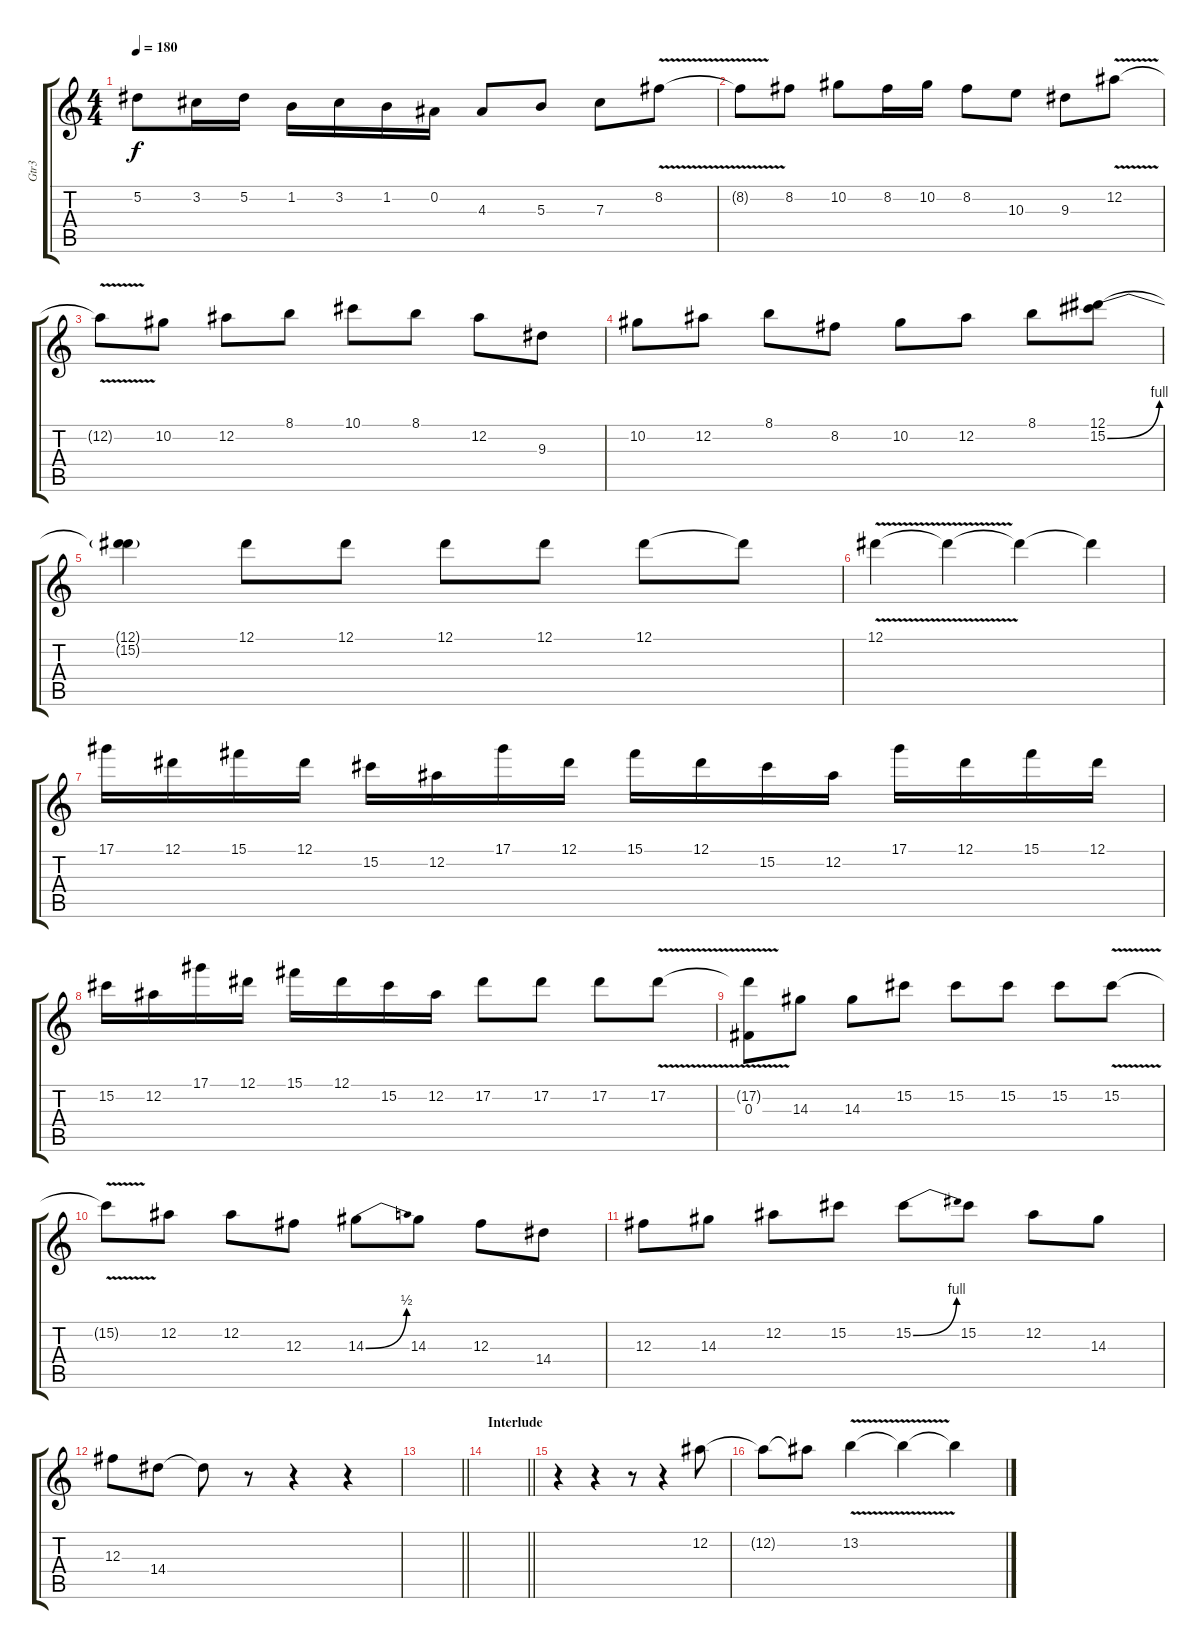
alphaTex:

\track ("Gtr3" "Gtr3") {instrument distortionguitar}
\staff {score tabs}
\tuning (Eb4 Bb3 Gb3 Db3 Ab2 Eb2) {hide}
\ts (4 4)
\tempo 180
\clef g2
\ks c
5.2{t}.8{dy f} 3.2.16 5.2.16 1.2.16 3.2.16 1.2.16 0.2.16 4.3.8 5.3.8 7.3.8 8.2{v}.8 |
8.2{t}.8 8.2.8 10.2.8 8.2.16 10.2.16 8.2.8 10.3.8 9.3.8 12.2{v}.8 |
12.2{t}.8 10.2.8 12.2.8 8.1.8 10.1.8 8.1.8 12.2.8 9.3.8 |
10.2.8 12.2.8 8.1.8 8.2.8 10.2.8 12.2.8 8.1.8 (12.1 15.2{be (bend 0 0 60 4)}).8 |
(12.1{t} 15.2{t}).4 12.1.8 12.1.8 12.1.8 12.1.8 12.1.8 12.1{t}.8 |
12.1{v}.4 12.1{t}.4 12.1{t}.4 12.1{t}.4 |
17.1.16 12.1.16 15.1.16 12.1.16 15.2.16 12.2.16 17.1.16 12.1.16 15.1.16 12.1.16 15.2.16 12.2.16 17.1.16 12.1.16 15.1.16 12.1.16 |
15.2.16 12.2.16 17.1.16 12.1.16 15.1.16 12.1.16 15.2.16 12.2.16 17.2.8 17.2.8 17.2.8 17.2{v}.8 |
(17.2{t} 0.3).8 14.3.8 14.3.8 15.2.8 15.2.8 15.2.8 15.2.8 15.2{v}.8 |
15.2{t}.8 12.2.8 12.2.8 12.3.8 14.3{be (bend 0 0 60 2)}.8 14.3.8 12.3.8 14.4.8 |
12.3.8 14.3.8 12.2.8 15.2.8 15.2{be (bend 0 0 60 4)}.8 15.2.8 12.2.8 14.3.8 |
12.3.8 14.4.8 14.4{t}.8 r.8 r.4 r.4 |
\barLineRight lightlight
|
\section ("" "Interlude")
\barLineRight lightlight
|
r.4 r.4 r.8 r.4 12.2.8 |
12.2{t}.8 12.2{t}.8 13.2{v}.4 13.2{t}.4 13.2{t}.4
